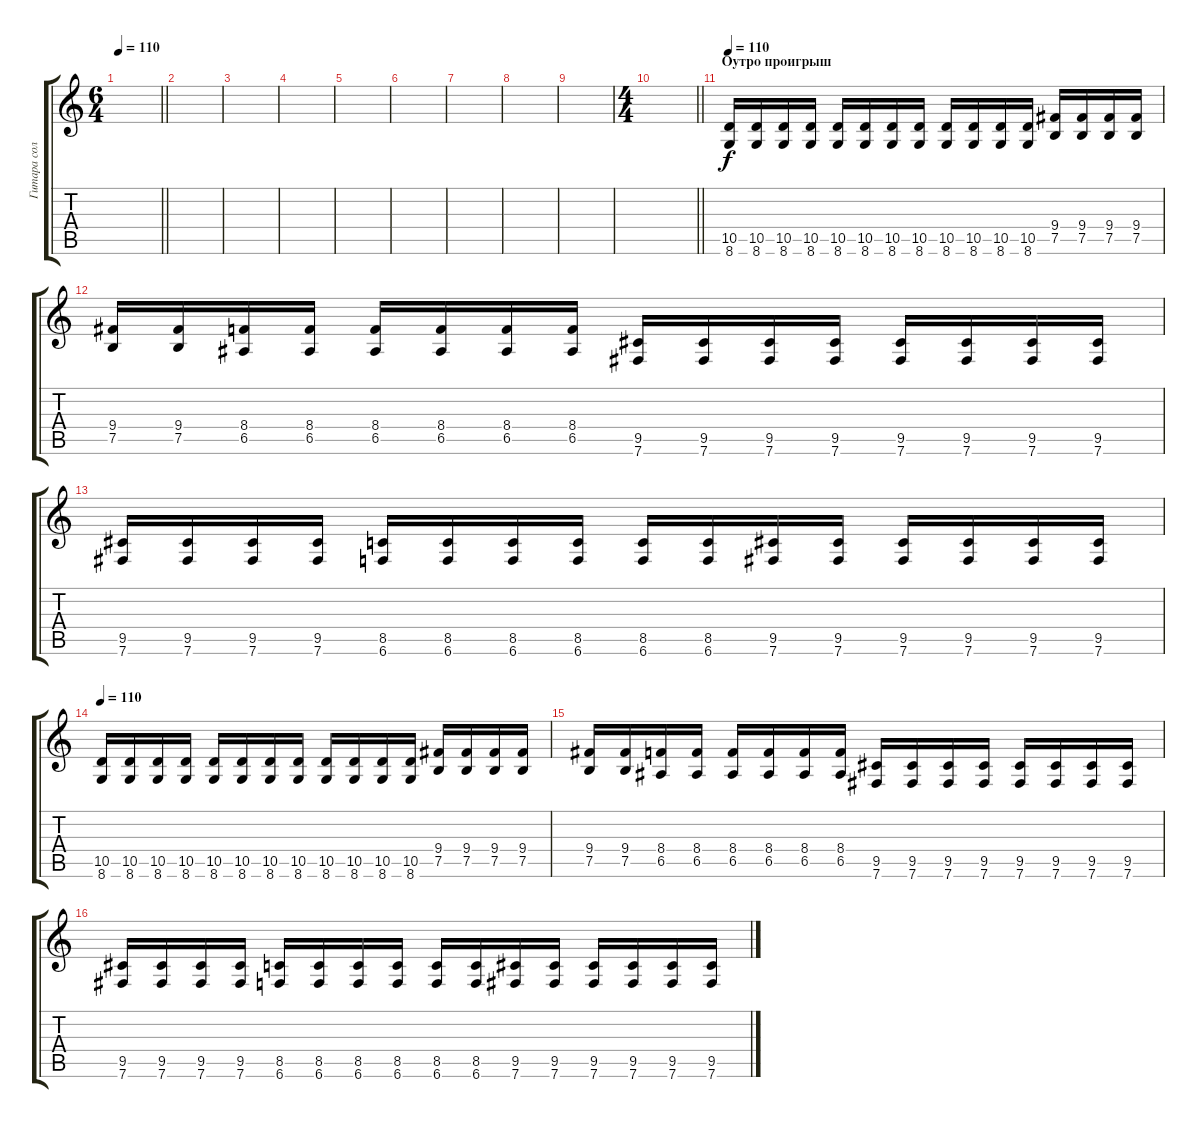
\track ("Гитара соло Витя" "Гитара сол") {instrument distortionguitar}
\staff {score tabs}
\tuning (B3 Gb3 D3 A2 E2 B1) {hide}
\ts (6 4)
\tempo 110
\clef g2
\barLineRight lightlight
\ks c
|
\section ("" "")
|
|
|
|
|
|
|
|
\ts (4 4)
\barLineRight lightlight
|
\section ("" "Оутро проигрыш")
\tempo 110
(10.5 8.6).16{instrument distortionguitar} (10.5 8.6).16 (10.5 8.6).16 (10.5 8.6).16 (10.5 8.6).16 (10.5 8.6).16 (10.5 8.6).16 (10.5 8.6).16 (10.5 8.6).16 (10.5 8.6).16 (10.5 8.6).16 (10.5 8.6).16 (9.4 7.5).16 (9.4 7.5).16 (9.4 7.5).16 (9.4 7.5).16 |
(9.4 7.5).16 (9.4 7.5).16 (8.4 6.5).16 (8.4 6.5).16 (8.4 6.5).16 (8.4 6.5).16 (8.4 6.5).16 (8.4 6.5).16 (9.5 7.6).16 (9.5 7.6).16 (9.5 7.6).16 (9.5 7.6).16 (9.5 7.6).16 (9.5 7.6).16 (9.5 7.6).16 (9.5 7.6).16 |
(9.5 7.6).16 (9.5 7.6).16 (9.5 7.6).16 (9.5 7.6).16 (8.5 6.6).16 (8.5 6.6).16 (8.5 6.6).16 (8.5 6.6).16 (8.5 6.6).16 (8.5 6.6).16 (9.5 7.6).16 (9.5 7.6).16 (9.5 7.6).16 (9.5 7.6).16 (9.5 7.6).16 (9.5 7.6).16 |
\tempo 110
(10.5 8.6).16 (10.5 8.6).16 (10.5 8.6).16 (10.5 8.6).16 (10.5 8.6).16 (10.5 8.6).16 (10.5 8.6).16 (10.5 8.6).16 (10.5 8.6).16 (10.5 8.6).16 (10.5 8.6).16 (10.5 8.6).16 (9.4 7.5).16 (9.4 7.5).16 (9.4 7.5).16 (9.4 7.5).16 |
(9.4 7.5).16 (9.4 7.5).16 (8.4 6.5).16 (8.4 6.5).16 (8.4 6.5).16 (8.4 6.5).16 (8.4 6.5).16 (8.4 6.5).16 (9.5 7.6).16 (9.5 7.6).16 (9.5 7.6).16 (9.5 7.6).16 (9.5 7.6).16 (9.5 7.6).16 (9.5 7.6).16 (9.5 7.6).16 |
(9.5 7.6).16 (9.5 7.6).16 (9.5 7.6).16 (9.5 7.6).16 (8.5 6.6).16 (8.5 6.6).16 (8.5 6.6).16 (8.5 6.6).16 (8.5 6.6).16 (8.5 6.6).16 (9.5 7.6).16 (9.5 7.6).16 (9.5 7.6).16 (9.5 7.6).16 (9.5 7.6).16 (9.5 7.6).16
